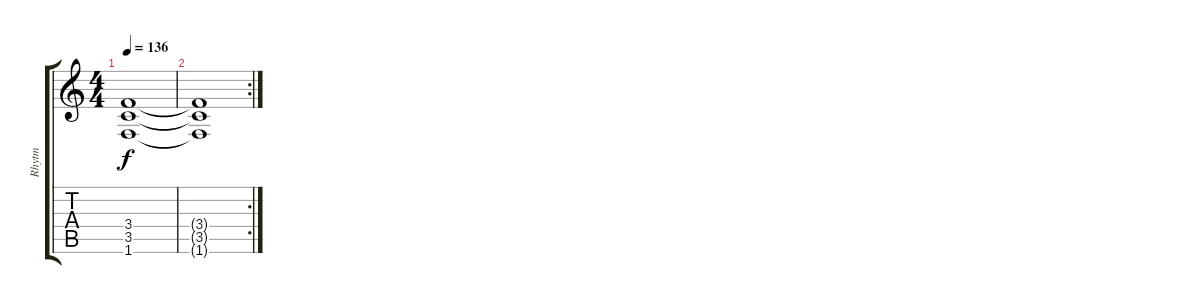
\track ("Rhytm" "Rhytm") {instrument overdrivenguitar}
\staff {score tabs}
\tuning (E4 B3 G3 D3 A2 E2) {hide}
\ts (4 4)
\tempo 136
\clef g2
\ks c
(3.4 3.5 1.6).1{dy f} |
\rc 2
(3.4{t} 3.5{t} 1.6{t}).1
